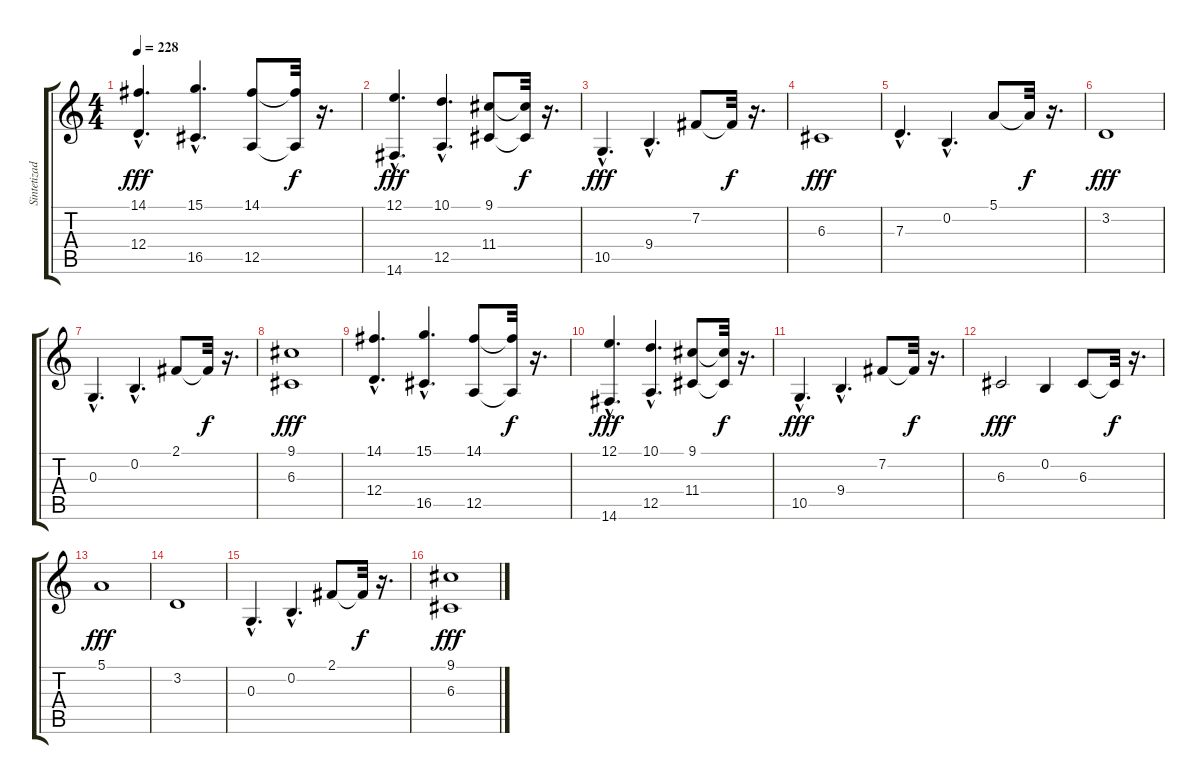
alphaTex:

\track ("Sintetizador" "Sintetizad") {instrument synthstrings2}
\staff {score tabs}
\tuning (E4 B3 G3 D3 A2 E2) {hide}
\ts (4 4)
\tempo 228
\clef g2
\ks c
(14.1{hac} 12.4{hac}).4{d dy fff} (15.1{hac} 16.5{hac}).4{d} (14.1 12.5).8 (14.1{t} 12.5{t}).32{dy f} r.16{d} |
(12.1{hac} 14.6{hac}).4{d dy fff} (10.1{hac} 12.5{hac}).4{d} (9.1 11.4).8 (9.1{t} 11.4{t}).32{dy f} r.16{d} |
10.5{hac}.4{d dy fff} 9.4{hac}.4{d} 7.2.8 7.2{t}.32{dy f} r.16{d} |
6.3.1{dy fff} |
7.3{hac}.4{d} 0.2{hac}.4{d} 5.1.8 5.1{t}.32{dy f} r.16{d} |
3.2.1{dy fff} |
0.3{hac}.4{d} 0.2{hac}.4{d} 2.1.8 2.1{t}.32{dy f} r.16{d} |
(9.1 6.3).1{dy fff} |
(14.1{hac} 12.4{hac}).4{d} (15.1{hac} 16.5{hac}).4{d} (14.1 12.5).8 (14.1{t} 12.5{t}).32{dy f} r.16{d} |
(12.1{hac} 14.6{hac}).4{d dy fff} (10.1{hac} 12.5{hac}).4{d} (9.1 11.4).8 (9.1{t} 11.4{t}).32{dy f} r.16{d} |
10.5{hac}.4{d dy fff} 9.4{hac}.4{d} 7.2.8 7.2{t}.32{dy f} r.16{d} |
6.3.2{dy fff} 0.2.4 6.3.8 6.3{t}.32{dy f} r.16{d} |
5.1.1{dy fff} |
3.2.1 |
0.3{hac}.4{d} 0.2{hac}.4{d} 2.1.8 2.1{t}.32{dy f} r.16{d} |
(9.1 6.3).1{dy fff}
